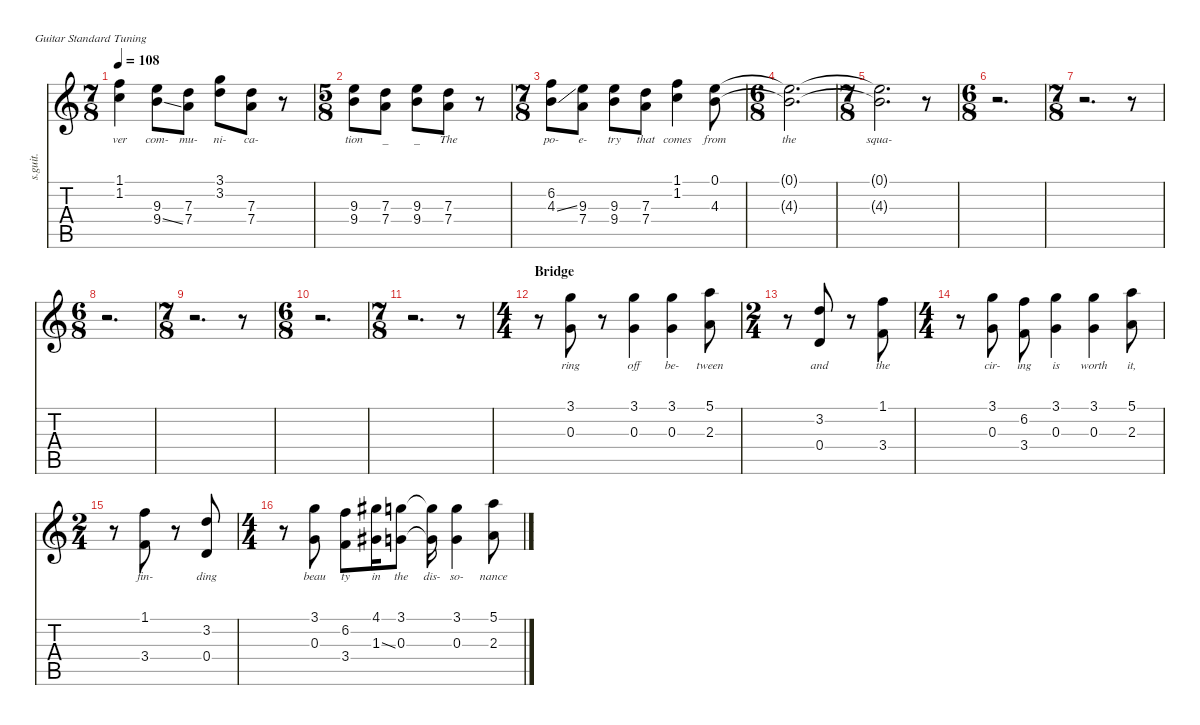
\defaultSystemsLayout 4
\hideDynamics
\bracketExtendMode nobrackets
\track ("Maynard James Keenan (Vocals)" "s.guit.") {instrument bassoon}
\staff {score tabs}
\tuning (E4 B3 G3 D3 A2 E2)
\displaytranspose 12
\ts (7 8)
\beaming (8 2 2 2 2)
\tempo 108
\clef g2
\ks c
(1.1 1.2).4{lyrics (0 "ver") lyrics (1 "") lyrics (2 "") lyrics (3 "") lyrics (4 "") dy f} (9.3 9.4{ss}).8{lyrics (0 "com-") lyrics (1 "") lyrics (2 "") lyrics (3 "") lyrics (4 "")} (7.3 7.4).8{lyrics (0 "mu-") lyrics (1 "") lyrics (2 "") lyrics (3 "") lyrics (4 "")} (3.1 3.2).8{lyrics (0 "ni-") lyrics (1 "") lyrics (2 "") lyrics (3 "") lyrics (4 "")} (7.3 7.4).8{lyrics (0 "ca-") lyrics (1 "") lyrics (2 "") lyrics (3 "") lyrics (4 "")} r.8 |
\ts (5 8)
\beaming (8 2 2 2 2)
(9.3 9.4).8{lyrics (0 "tion") lyrics (1 "") lyrics (2 "") lyrics (3 "") lyrics (4 "")} (7.3 7.4).8{lyrics (0 "_") lyrics (1 "") lyrics (2 "") lyrics (3 "") lyrics (4 "")} (9.3 9.4).8{lyrics (0 "_") lyrics (1 "") lyrics (2 "") lyrics (3 "") lyrics (4 "")} (7.3 7.4).8{lyrics (0 "The") lyrics (1 "") lyrics (2 "") lyrics (3 "") lyrics (4 "")} r.8 |
\ts (7 8)
\beaming (8 2 2 2 2)
(6.2 4.3{ss}).8{lyrics (0 "po-") lyrics (1 "") lyrics (2 "") lyrics (3 "") lyrics (4 "")} (9.3 7.4).8{lyrics (0 "e-") lyrics (1 "") lyrics (2 "") lyrics (3 "") lyrics (4 "")} (9.3 9.4).8{lyrics (0 "try") lyrics (1 "") lyrics (2 "") lyrics (3 "") lyrics (4 "")} (7.3 7.4).8{lyrics (0 "that") lyrics (1 "") lyrics (2 "") lyrics (3 "") lyrics (4 "")} (1.1 1.2).4{lyrics (0 "comes") lyrics (1 "") lyrics (2 "") lyrics (3 "") lyrics (4 "")} (0.1 4.3).8{lyrics (0 "from") lyrics (1 "") lyrics (2 "") lyrics (3 "") lyrics (4 "")} |
\ts (6 8)
\beaming (8 2 2 2 2)
(0.1{t} 4.3{t}).2{d lyrics (0 "the") lyrics (1 "") lyrics (2 "") lyrics (3 "") lyrics (4 "")} |
\ts (7 8)
\beaming (8 2 2 2 2)
(0.1{t} 4.3{t}).2{d lyrics (0 "squa-") lyrics (1 "") lyrics (2 "") lyrics (3 "") lyrics (4 "")} r.8 |
\ts (6 8)
\beaming (8 2 2 2 2)
r.2{d} |
\ts (7 8)
\beaming (8 2 2 2 2)
r.2{d} r.8 |
\ts (6 8)
\beaming (8 2 2 2 2)
r.2{d} |
\ts (7 8)
\beaming (8 2 2 2 2)
r.2{d} r.8 |
\ts (6 8)
\beaming (8 2 2 2 2)
r.2{d} |
\ts (7 8)
\beaming (8 2 2 2 2)
r.2{d} r.8 |
\ts (4 4)
\beaming (8 2 2 2 2)
\section ("" "Bridge")
r.8 (3.1 0.3).8{lyrics (0 "ring") lyrics (1 "") lyrics (2 "") lyrics (3 "") lyrics (4 "")} r.8 (3.1 0.3).4{lyrics (0 "off") lyrics (1 "") lyrics (2 "") lyrics (3 "") lyrics (4 "")} (3.1 0.3).4{lyrics (0 "be-") lyrics (1 "") lyrics (2 "") lyrics (3 "") lyrics (4 "")} (5.1 2.3).8{lyrics (0 "tween") lyrics (1 "") lyrics (2 "") lyrics (3 "") lyrics (4 "")} |
\ts (2 4)
\beaming (8 2 2 2 2)
r.8 (3.2 0.4).8{lyrics (0 "and") lyrics (1 "") lyrics (2 "") lyrics (3 "") lyrics (4 "")} r.8 (1.1 3.4).8{lyrics (0 "the") lyrics (1 "") lyrics (2 "") lyrics (3 "") lyrics (4 "")} |
\ts (4 4)
\beaming (8 2 2 2 2)
r.8 (3.1 0.3).8{lyrics (0 "cir-") lyrics (1 "") lyrics (2 "") lyrics (3 "") lyrics (4 "")} (6.2 3.4).8{lyrics (0 "ing") lyrics (1 "") lyrics (2 "") lyrics (3 "") lyrics (4 "")} (3.1 0.3).4{lyrics (0 "is") lyrics (1 "") lyrics (2 "") lyrics (3 "") lyrics (4 "")} (3.1 0.3).4{lyrics (0 "worth") lyrics (1 "") lyrics (2 "") lyrics (3 "") lyrics (4 "")} (5.1 2.3).8{lyrics (0 "it,") lyrics (1 "") lyrics (2 "") lyrics (3 "") lyrics (4 "")} |
\ts (2 4)
\beaming (8 2 2 2 2)
r.8 (1.1 3.4).8{lyrics (0 "fin-") lyrics (1 "") lyrics (2 "") lyrics (3 "") lyrics (4 "")} r.8 (3.2 0.4).8{lyrics (0 "ding") lyrics (1 "") lyrics (2 "") lyrics (3 "") lyrics (4 "")} |
\ts (4 4)
\beaming (8 2 2 2 2)
r.8 (3.1 0.3).8{lyrics (0 "beau") lyrics (1 "") lyrics (2 "") lyrics (3 "") lyrics (4 "")} (6.2 3.4).8{lyrics (0 "ty") lyrics (1 "") lyrics (2 "") lyrics (3 "") lyrics (4 "")} (4.1{acc #} 1.3{ss acc #}).16{lyrics (0 "in") lyrics (1 "") lyrics (2 "") lyrics (3 "") lyrics (4 "")} (3.1 0.3).8{lyrics (0 "the") lyrics (1 "") lyrics (2 "") lyrics (3 "") lyrics (4 "")} (3.1{t} 0.3{t}).16{lyrics (0 "dis-") lyrics (1 "") lyrics (2 "") lyrics (3 "") lyrics (4 "")} (3.1 0.3).4{lyrics (0 "so-") lyrics (1 "") lyrics (2 "") lyrics (3 "") lyrics (4 "")} (5.1 2.3).8{lyrics (0 "nance") lyrics (1 "") lyrics (2 "") lyrics (3 "") lyrics (4 "")}
